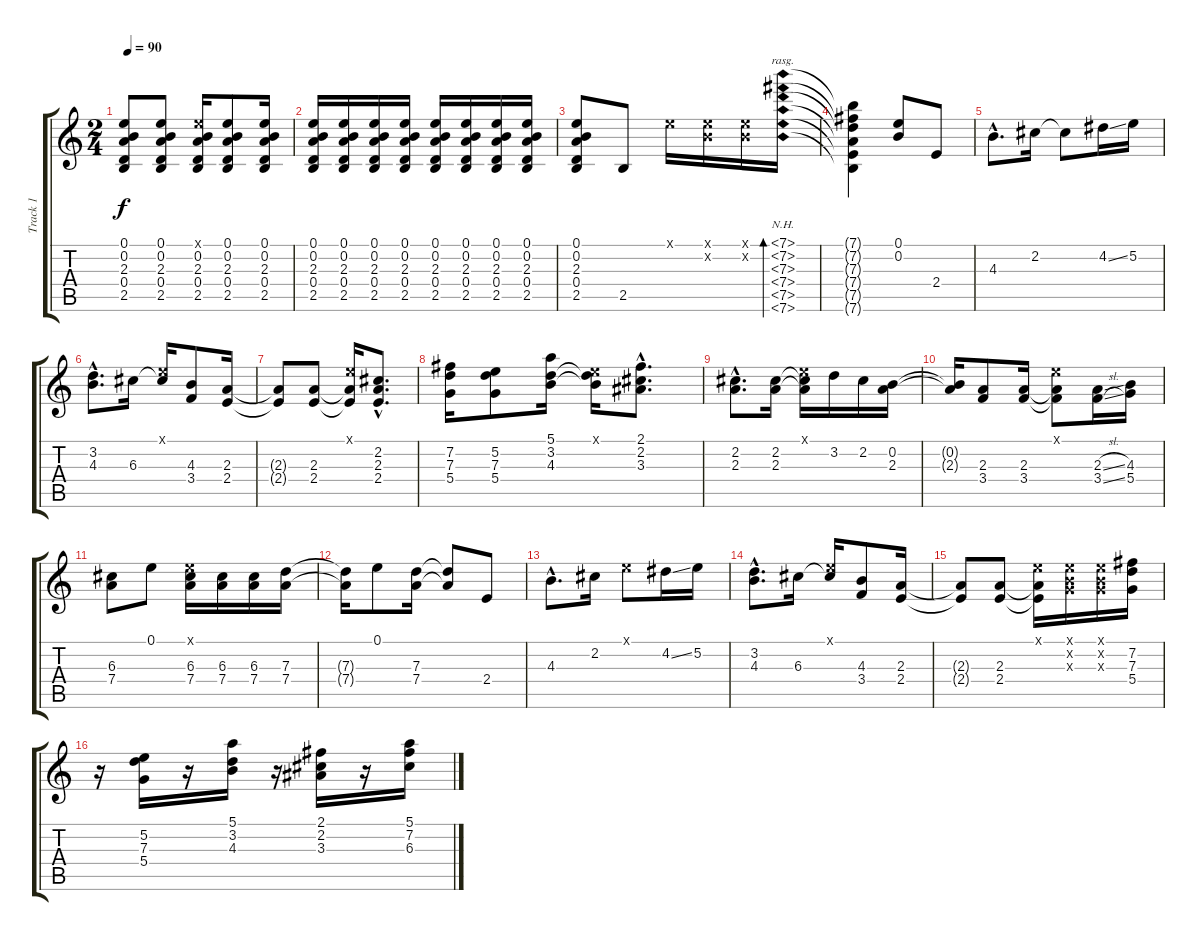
\track ("Track 1" "Track 1") {instrument acousticguitarsteel}
\staff {score tabs}
\tuning (E4 B3 G3 D3 A2 E2) {hide}
\ts (2 4)
\tempo 90
\clef g2
\ks c
(0.1 0.2 2.3 0.4 2.5).8{dy f} (0.1 0.2 2.3 0.4 2.5).8 (0.1{x} 0.2 2.3 0.4 2.5).16 (0.1 0.2 2.3 0.4 2.5).8 (0.1 0.2 2.3 0.4 2.5).16 |
(0.1 0.2 2.3 0.4 2.5).16 (0.1 0.2 2.3 0.4 2.5).16 (0.1 0.2 2.3 0.4 2.5).16 (0.1 0.2 2.3 0.4 2.5).16 (0.1 0.2 2.3 0.4 2.5).16 (0.1 0.2 2.3 0.4 2.5).16 (0.1 0.2 2.3 0.4 2.5).16 (0.1 0.2 2.3 0.4 2.5).16 |
(0.1 0.2 2.3 0.4 2.5).8 2.5.8 0.1{x}.16 (0.1{x} 0.2{x}).16 (0.1{x} 0.2{x}).16 (7.1{nh} 7.2{nh} 7.3{nh} 7.4{nh} 7.5{nh} 7.6{nh}).16{bd 60 rasg ii} |
(7.1{t} 7.2{t} 7.3{t} 7.4{t} 7.5{t} 7.6{t}).4 (0.1 0.2).8 2.4.8 |
4.3{hac}.8{d} 2.2.16 2.2{t}.8 4.2{ss}.16 5.2.16 |
(3.2{hac} 4.3{hac}).8{d} 6.3.16 (0.1{x} 6.3{t}).16 (4.3 3.4).8 (2.3 2.4).16 |
(2.3{t} 2.4{t}).8 (2.3 2.4).8 (0.1{x} 2.3{t} 2.4{t}).16 (2.2{hac} 2.3{hac} 2.4{hac}).8{d} |
(7.2 7.3 5.4).16 (5.2 7.3 5.4).8 (5.1 3.2 4.3).16 (0.1{x} 3.2{t} 4.3{t}).16 (2.1{hac} 2.2{hac} 3.3{hac}).8{d} |
(2.2{hac} 2.3{hac}).8{d} (2.2 2.3).16 (0.1{x} 2.2{t} 2.3{t}).16 3.2.16 2.2.16 (0.2 2.3).16 |
(0.2{t} 2.3{t}).16 (2.3 3.4).8 (2.3 3.4).16 (0.1{x} 2.3{t} 3.4{t}).8 (2.3{sl} 3.4{sl}).16 (4.3 5.4).16 |
(6.3 7.4).8 0.1.8 (0.1{x} 6.3 7.4).16 (6.3 7.4).16 (6.3 7.4).16 (7.3 7.4).16 |
(7.3{t} 7.4{t}).16 0.1.8 (7.3 7.4).16 (7.3{t} 7.4{t}).8 2.4.8 |
4.3{hac}.8{d} 2.2.16 0.1{x}.8 4.2{ss}.16 5.2.16 |
(3.2{hac} 4.3{hac}).8{d} 6.3.16 (0.1{x} 6.3{t}).16 (4.3 3.4).8 (2.3 2.4).16 |
(2.3{t} 2.4{t}).8 (2.3 2.4).8 (0.1{x} 2.3{t} 2.4{t}).16 (0.1{x} 0.2{x} 0.3{x}).16 (0.1{x} 0.2{x} 0.3{x}).16 (7.2 7.3 5.4).16 |
r.16 (5.2 7.3 5.4).16 r.16 (5.1 3.2 4.3).16 r.16 (2.1 2.2 3.3).16 r.16 (5.1 7.2 6.3).16
